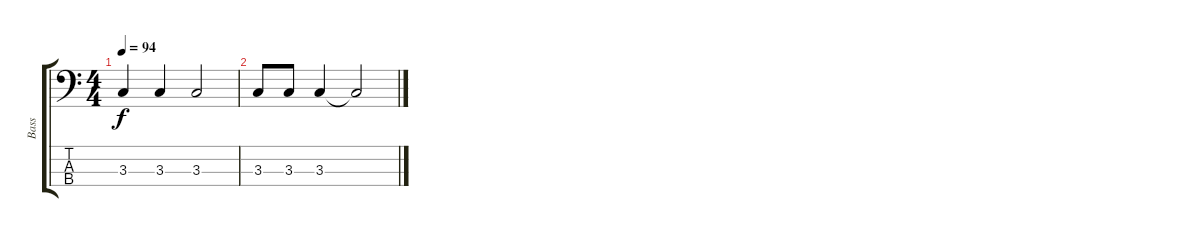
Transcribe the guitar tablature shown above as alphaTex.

\track ("Bass" "Bass") {instrument electricbassfinger}
\staff {score tabs}
\tuning (G2 D2 A1 E1) {hide}
\ts (4 4)
\tempo 94
\clef f4
\ks c
3.3.4{dy f} 3.3.4 3.3.2 |
3.3.8 3.3.8 3.3.4 3.3{t}.2
